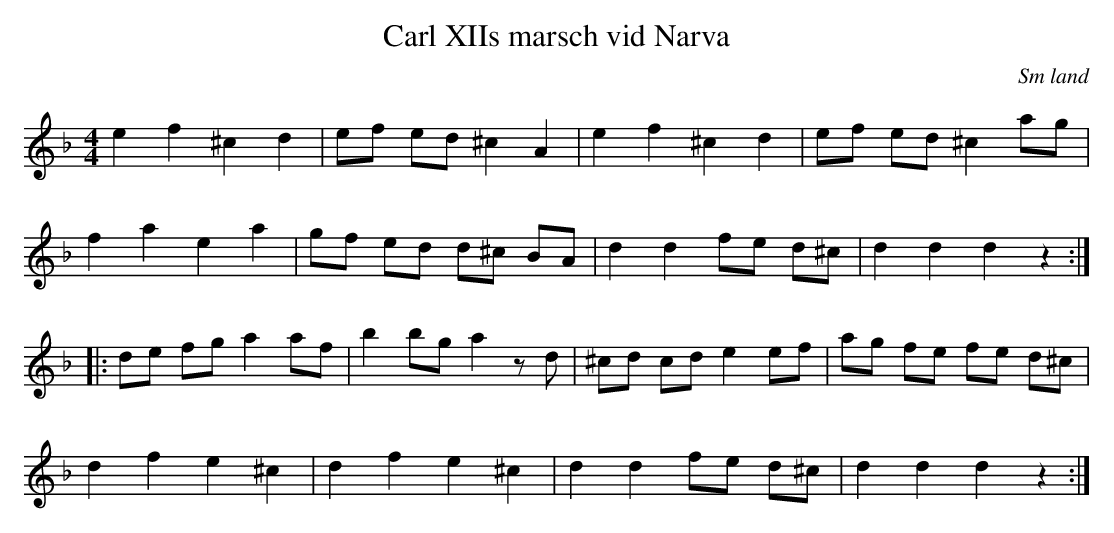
X:1
T: Carl XIIs marsch vid Narva
M: 4/4
L: 1/8
O: Sm land
Q: 210
K: Dm
e2 f2 ^c2 d2 | ef ed ^c2 A2 | e2 f2 ^c2 d2 | ef ed ^c2 ag |
f2a2 e2 a2 | gf ed d^c BA | d2 d2 fe d^c | d2 d2 d2 z2 ::
de fg a2 af | b2 bg a2 z d | ^cd cd e2 ef | ag fe fe d^c |
d2 f2 e2 ^c2 | d2 f2 e2 ^c2 | d2 d2 fe d^c | d2 d2 d2 z2 :|
